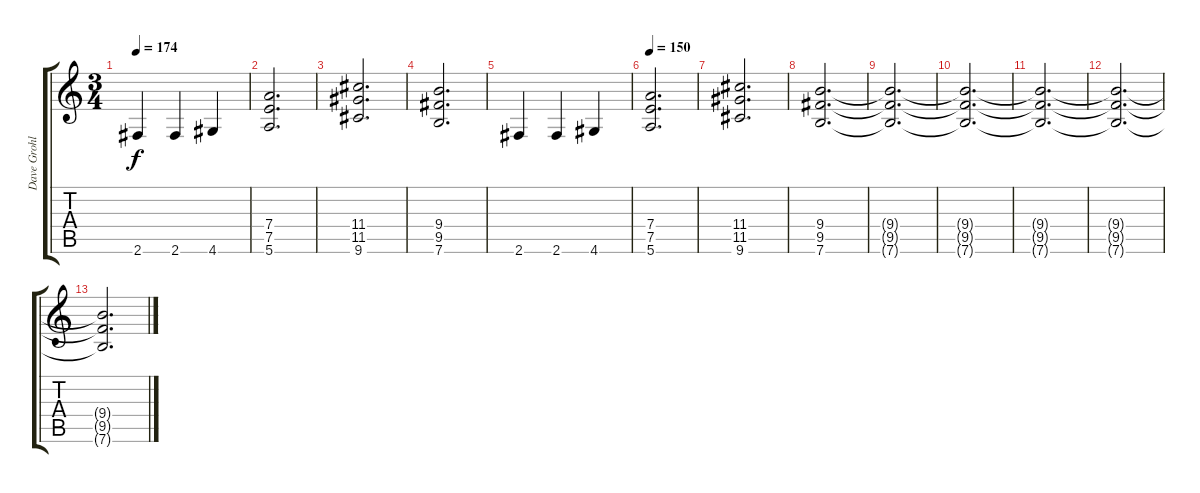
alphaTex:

\track ("Dave Grohl - Rhythm Guitar" "Dave Grohl") {instrument overdrivenguitar}
\staff {score tabs}
\tuning (E4 B3 G3 D3 A2 E2) {hide}
\ts (3 4)
\tempo 174
\clef g2
\ks c
2.6.4{dy f} 2.6.4 4.6.4 |
(7.4 7.5 5.6).2{d} |
(11.4 11.5 9.6).2{d} |
(9.4 9.5 7.6).2{d} |
2.6.4 2.6.4 4.6.4 |
\tempo 150
(7.4 7.5 5.6).2{d} |
(11.4 11.5 9.6).2{d} |
(9.4 9.5 7.6).2{d} |
(9.4{t} 9.5{t} 7.6{t}).2{d} |
(9.4{t} 9.5{t} 7.6{t}).2{d} |
(9.4{t} 9.5{t} 7.6{t}).2{d} |
(9.4{t} 9.5{t} 7.6{t}).2{d} |
(9.4{t} 9.5{t} 7.6{t}).2{d}
